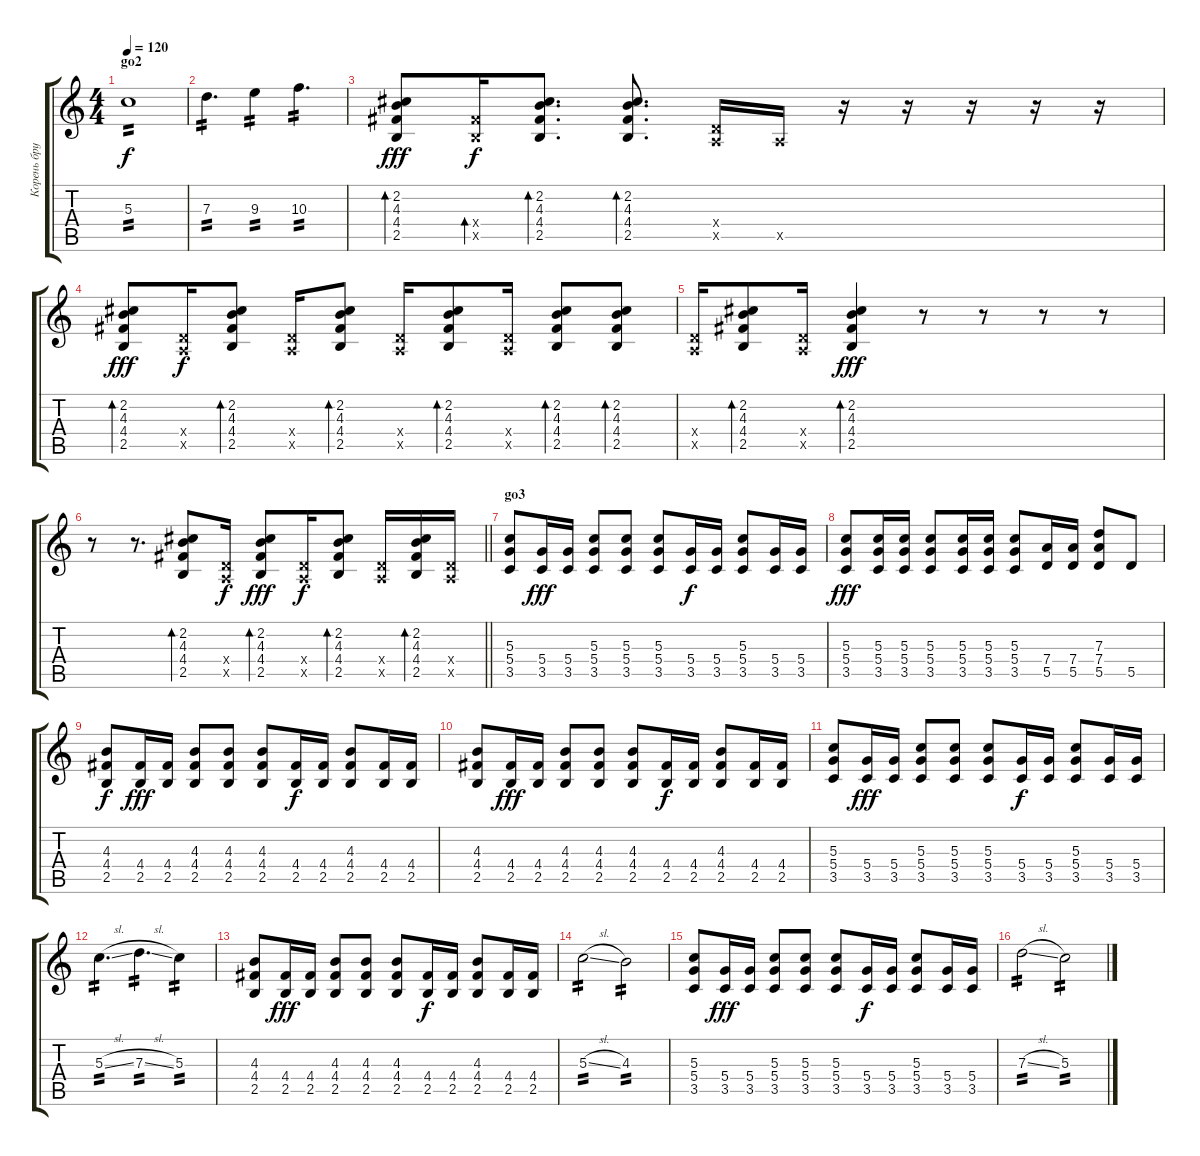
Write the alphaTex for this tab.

\track ("Корень брутальный" "Корень бру") {instrument acousticguitarsteel}
\staff {score tabs}
\tuning (E4 B3 G3 D3 A2 E2) {hide}
\ts (4 4)
\section ("" "go2")
\tempo 120
\clef g2
\ks c
5.3.1{tp 2 dy f} |
7.3.4{d tp 2} 9.3.4{tp 2} 10.3.4{d tp 2} |
(2.2 4.3 4.4 2.5).8{bd 240 dy fff} (4.4{x} 2.5{x}).16{bd 240 dy f} (2.2 4.3 4.4 2.5).8{d bd 240} (2.2 4.3 4.4 2.5).8{d bd 240} (0.4{x} 0.5{x}).16 0.5{x}.16 r.16 r.16 r.16 r.16 r.16 |
(2.2 4.3 4.4 2.5).8{bd 240 dy fff} (0.4{x} 0.5{x}).16{dy f} (2.2 4.3 4.4 2.5).8{bd 240} (0.4{x} 0.5{x}).16 (2.2 4.3 4.4 2.5).8{bd 120} (0.4{x} 0.5{x}).16 (2.2 4.3 4.4 2.5).8{bd 120} (0.4{x} 0.5{x}).16 (2.2 4.3 4.4 2.5).8{bd 120} (2.2 4.3 4.4 2.5).8{bd 120} |
(0.4{x} 0.5{x}).16 (2.2 4.3 4.4 2.5).8{bd 240} (0.4{x} 0.5{x}).16 (2.2 4.3 4.4 2.5).4{bd 120 dy fff} r.8 r.8 r.8 r.8 |
\barLineRight lightlight
r.8 r.8{d} (2.2 4.3 4.4 2.5).8{bd 240} (0.4{x} 0.5{x}).16{dy f} (2.2 4.3 4.4 2.5).8{bd 120 dy fff} (0.4{x} 0.5{x}).16{dy f} (2.2 4.3 4.4 2.5).8{bd 120} (0.4{x} 0.5{x}).16 (2.2 4.3 4.4 2.5).16{bd 120} (0.4{x} 0.5{x}).16 |
\section ("" "go3")
(5.3 5.4 3.5).8 (5.4 3.5).16{dy fff} (5.4 3.5).16 (5.3 5.4 3.5).8 (5.3 5.4 3.5).8 (5.3 5.4 3.5).8 (5.4 3.5).16{dy f} (5.4 3.5).16 (5.3 5.4 3.5).8 (5.4 3.5).16 (5.4 3.5).16 |
(5.3 5.4 3.5).8{dy fff} (5.3 5.4 3.5).16 (5.3 5.4 3.5).16 (5.3 5.4 3.5).8 (5.3 5.4 3.5).16 (5.3 5.4 3.5).16 (5.3 5.4 3.5).8 (7.4 5.5).16 (7.4 5.5).16 (7.3 7.4 5.5).8 5.5.8 |
(4.3 4.4 2.5).8{dy f} (4.4 2.5).16{dy fff} (4.4 2.5).16 (4.3 4.4 2.5).8 (4.3 4.4 2.5).8 (4.3 4.4 2.5).8 (4.4 2.5).16{dy f} (4.4 2.5).16 (4.3 4.4 2.5).8 (4.4 2.5).16 (4.4 2.5).16 |
(4.3 4.4 2.5).8 (4.4 2.5).16{dy fff} (4.4 2.5).16 (4.3 4.4 2.5).8 (4.3 4.4 2.5).8 (4.3 4.4 2.5).8 (4.4 2.5).16{dy f} (4.4 2.5).16 (4.3 4.4 2.5).8 (4.4 2.5).16 (4.4 2.5).16 |
(5.3 5.4 3.5).8 (5.4 3.5).16{dy fff} (5.4 3.5).16 (5.3 5.4 3.5).8 (5.3 5.4 3.5).8 (5.3 5.4 3.5).8 (5.4 3.5).16{dy f} (5.4 3.5).16 (5.3 5.4 3.5).8 (5.4 3.5).16 (5.4 3.5).16 |
5.3{sl}.4{d tp 2} 7.3{sl}.4{d tp 2} 5.3.4{tp 2} |
(4.3 4.4 2.5).8 (4.4 2.5).16{dy fff} (4.4 2.5).16 (4.3 4.4 2.5).8 (4.3 4.4 2.5).8 (4.3 4.4 2.5).8 (4.4 2.5).16{dy f} (4.4 2.5).16 (4.3 4.4 2.5).8 (4.4 2.5).16 (4.4 2.5).16 |
5.3{sl}.2{tp 2} 4.3.2{tp 2} |
(5.3 5.4 3.5).8 (5.4 3.5).16{dy fff} (5.4 3.5).16 (5.3 5.4 3.5).8 (5.3 5.4 3.5).8 (5.3 5.4 3.5).8 (5.4 3.5).16{dy f} (5.4 3.5).16 (5.3 5.4 3.5).8 (5.4 3.5).16 (5.4 3.5).16 |
7.3{sl}.2{tp 2} 5.3.2{tp 2}
